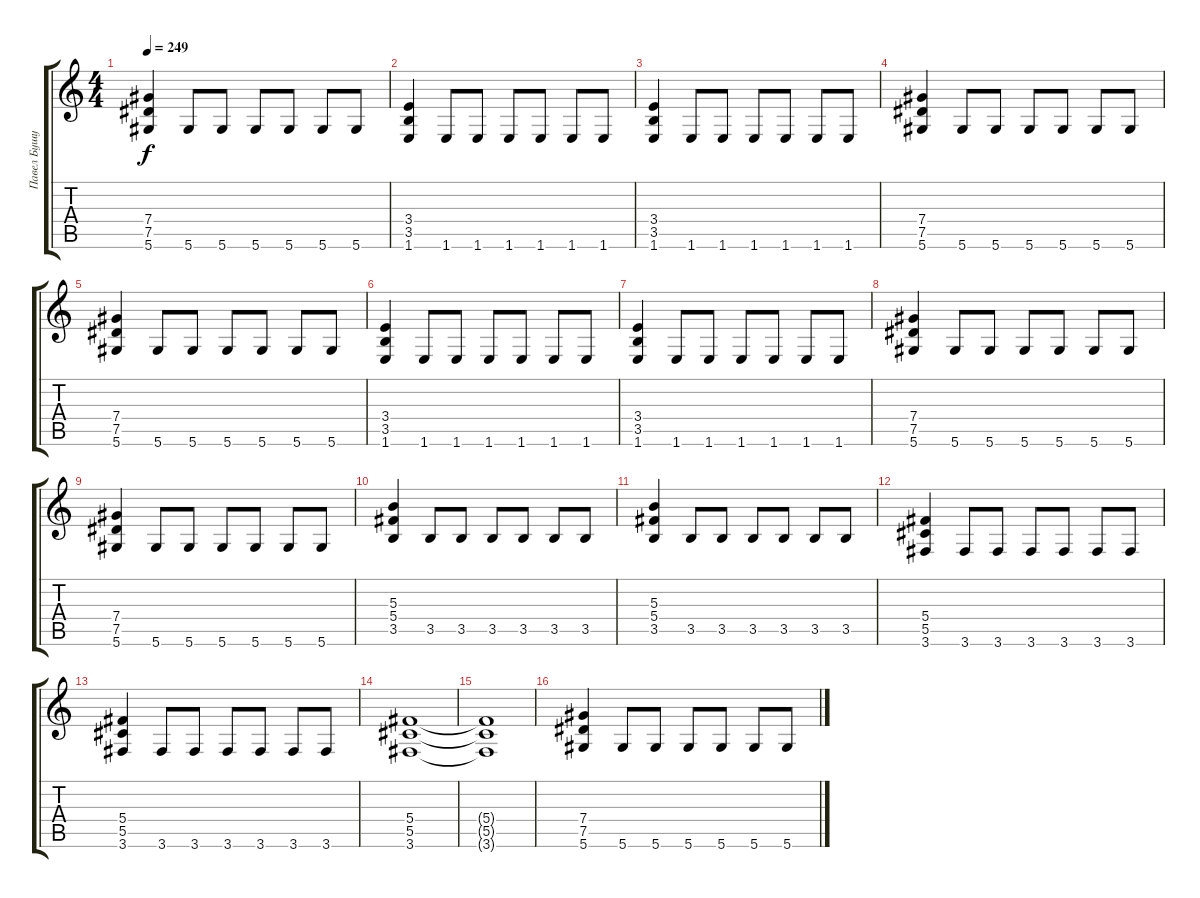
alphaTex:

\track ("Павел Бушуев" "Павел Бушу") {instrument distortionguitar}
\staff {score tabs}
\tuning (Eb4 Bb3 Gb3 Db3 Ab2 Eb2) {hide}
\ts (4 4)
\tempo 249
\clef g2
\ks c
(7.4 7.5 5.6).4{dy f} 5.6.8 5.6.8 5.6.8 5.6.8 5.6.8 5.6.8 |
(3.4 3.5 1.6).4 1.6.8 1.6.8 1.6.8 1.6.8 1.6.8 1.6.8 |
(3.4 3.5 1.6).4 1.6.8 1.6.8 1.6.8 1.6.8 1.6.8 1.6.8 |
(7.4 7.5 5.6).4 5.6.8 5.6.8 5.6.8 5.6.8 5.6.8 5.6.8 |
(7.4 7.5 5.6).4 5.6.8 5.6.8 5.6.8 5.6.8 5.6.8 5.6.8 |
(3.4 3.5 1.6).4 1.6.8 1.6.8 1.6.8 1.6.8 1.6.8 1.6.8 |
(3.4 3.5 1.6).4 1.6.8 1.6.8 1.6.8 1.6.8 1.6.8 1.6.8 |
(7.4 7.5 5.6).4 5.6.8 5.6.8 5.6.8 5.6.8 5.6.8 5.6.8 |
(7.4 7.5 5.6).4 5.6.8 5.6.8 5.6.8 5.6.8 5.6.8 5.6.8 |
(5.3 5.4 3.5).4 3.5.8 3.5.8 3.5.8 3.5.8 3.5.8 3.5.8 |
(5.3 5.4 3.5).4 3.5.8 3.5.8 3.5.8 3.5.8 3.5.8 3.5.8 |
(5.4 5.5 3.6).4 3.6.8 3.6.8 3.6.8 3.6.8 3.6.8 3.6.8 |
(5.4 5.5 3.6).4 3.6.8 3.6.8 3.6.8 3.6.8 3.6.8 3.6.8 |
(5.4 5.5 3.6).1 |
(5.4{t} 5.5{t} 3.6{t}).1 |
(7.4 7.5 5.6).4 5.6.8 5.6.8 5.6.8 5.6.8 5.6.8 5.6.8
